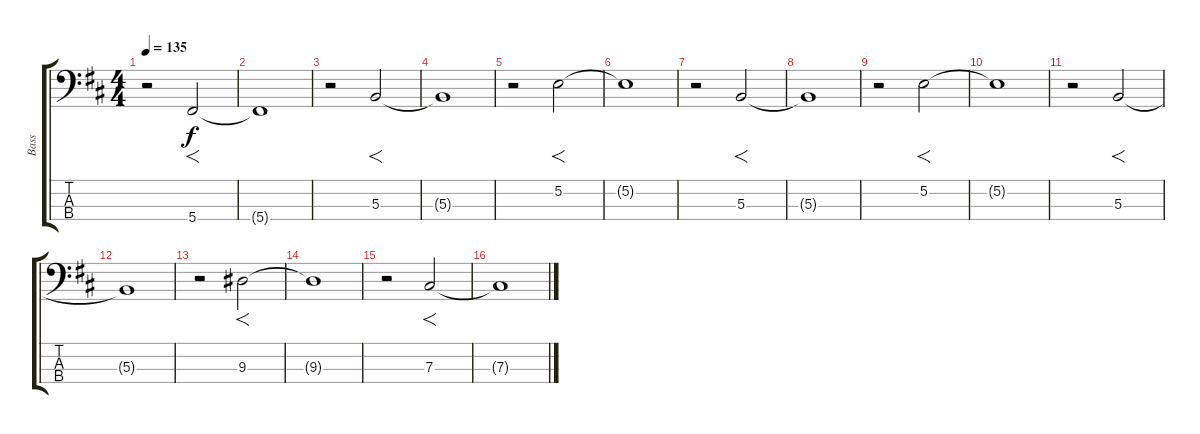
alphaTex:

\track ("Bass" "Bass") {instrument electricbassfinger}
\staff {score tabs}
\tuning (E2 B1 Gb1 Db1) {hide}
\ts (4 4)
\tempo 135
\clef f4
\ks d
r.2{dy f} 5.4.2{f volume 14} |
5.4{t}.1{volume 9} |
r.2 5.3.2{f volume 11} |
5.3{t}.1{volume 9} |
r.2 5.2.2{f volume 15} |
5.2{t}.1{volume 9} |
r.2 5.3.2{f volume 14} |
5.3{t}.1{volume 9} |
r.2 5.2.2{f volume 15} |
5.2{t}.1{volume 9} |
r.2 5.3.2{f volume 14} |
5.3{t}.1{volume 9} |
r.2 9.3.2{f volume 15} |
9.3{t}.1{volume 9} |
r.2 7.3.2{f volume 15} |
7.3{t}.1{volume 9}
